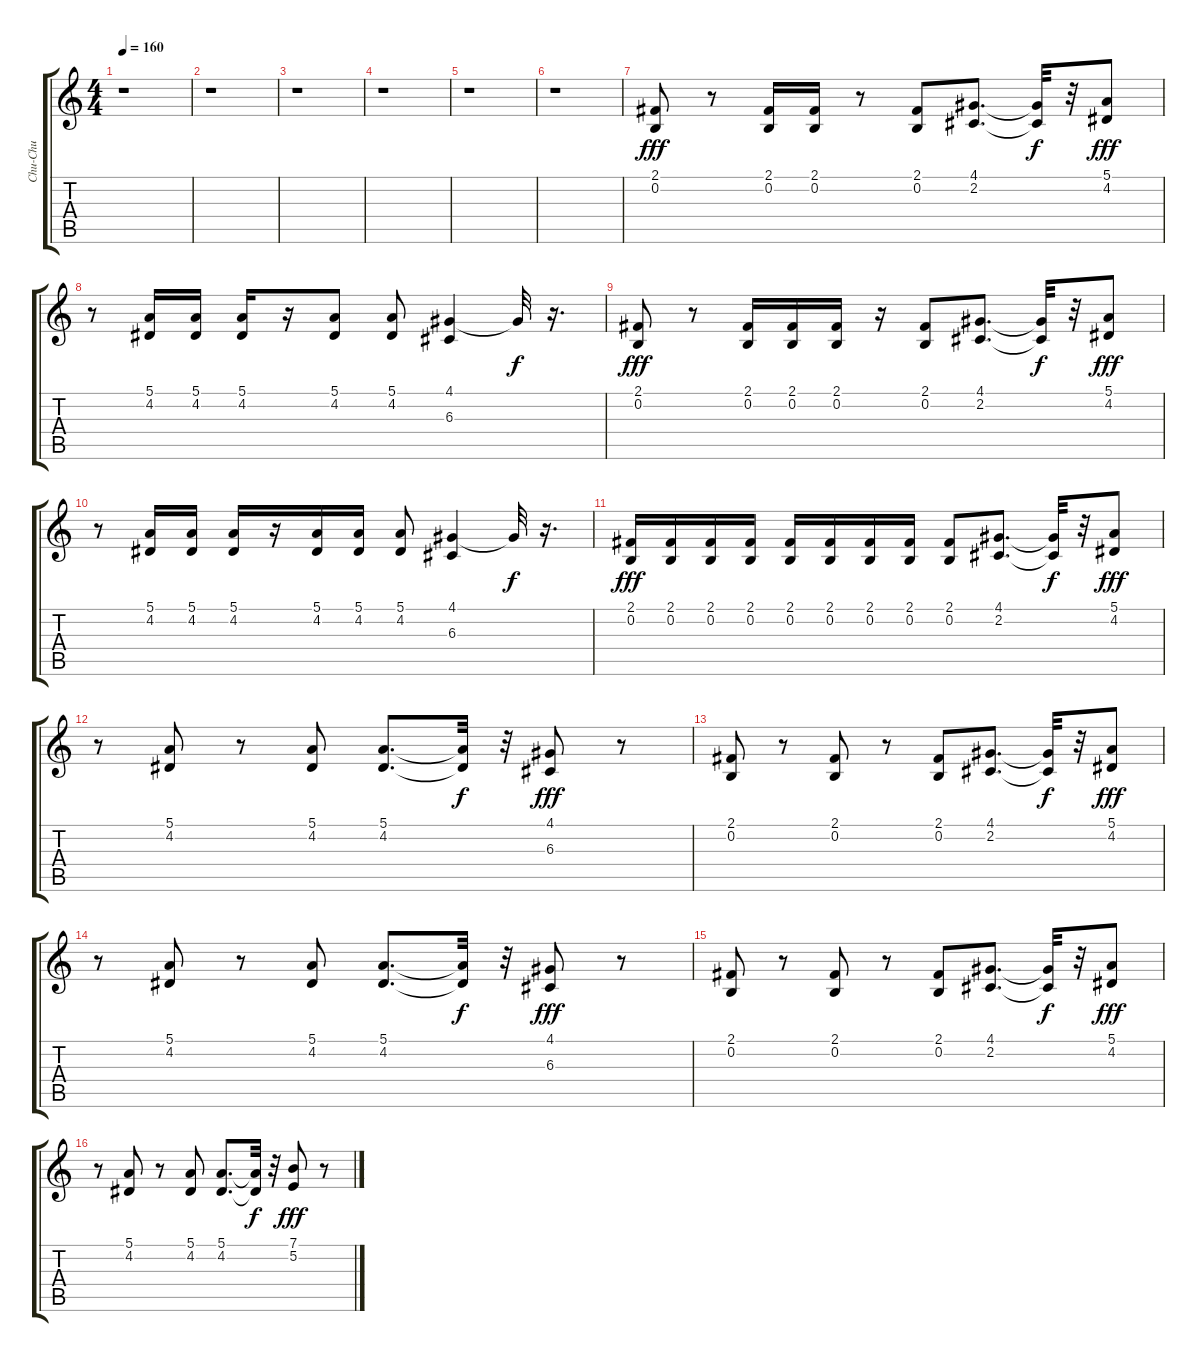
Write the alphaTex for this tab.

\track ("Chu-Chu" "Chu-Chu") {instrument voiceoohs}
\staff {score tabs}
\tuning (E4 B3 G3 D3 A2 E2) {hide}
\ts (4 4)
\tempo 160
\clef g2
\ks c
r.1{dy f} |
r.1 |
r.1 |
r.1 |
r.1 |
r.1 |
(2.1 0.2).8{dy fff} r.8 (2.1 0.2).16 (2.1 0.2).16 r.8 (2.1 0.2).8 (4.1 2.2).8{d} (4.1{t} 2.2{t}).32{dy f} r.32 (5.1 4.2).8{dy fff} |
r.8 (5.1 4.2).16 (5.1 4.2).16 (5.1 4.2).16 r.16 (5.1 4.2).8 (5.1 4.2).8 (4.1 6.3).4 4.1{t}.32{dy f} r.16{d} |
(2.1 0.2).8{dy fff} r.8 (2.1 0.2).16 (2.1 0.2).16 (2.1 0.2).16 r.16 (2.1 0.2).8 (4.1 2.2).8{d} (4.1{t} 2.2{t}).32{dy f} r.32 (5.1 4.2).8{dy fff} |
r.8 (5.1 4.2).16 (5.1 4.2).16 (5.1 4.2).16 r.16 (5.1 4.2).16 (5.1 4.2).16 (5.1 4.2).8 (4.1 6.3).4 4.1{t}.32{dy f} r.16{d} |
(2.1 0.2).16{dy fff} (2.1 0.2).16 (2.1 0.2).16 (2.1 0.2).16 (2.1 0.2).16 (2.1 0.2).16 (2.1 0.2).16 (2.1 0.2).16 (2.1 0.2).8 (4.1 2.2).8{d} (4.1{t} 2.2{t}).32{dy f} r.32 (5.1 4.2).8{dy fff} |
r.8 (5.1 4.2).8 r.8 (5.1 4.2).8 (5.1 4.2).8{d} (5.1{t} 4.2{t}).32{dy f} r.32 (4.1 6.3).8{dy fff} r.8 |
(2.1 0.2).8 r.8 (2.1 0.2).8 r.8 (2.1 0.2).8 (4.1 2.2).8{d} (4.1{t} 2.2{t}).32{dy f} r.32 (5.1 4.2).8{dy fff} |
r.8 (5.1 4.2).8 r.8 (5.1 4.2).8 (5.1 4.2).8{d} (5.1{t} 4.2{t}).32{dy f} r.32 (4.1 6.3).8{dy fff} r.8 |
(2.1 0.2).8 r.8 (2.1 0.2).8 r.8 (2.1 0.2).8 (4.1 2.2).8{d} (4.1{t} 2.2{t}).32{dy f} r.32 (5.1 4.2).8{dy fff} |
r.8 (5.1 4.2).8 r.8 (5.1 4.2).8 (5.1 4.2).8{d} (5.1{t} 4.2{t}).32{dy f} r.32 (7.1 5.2).8{dy fff} r.8
